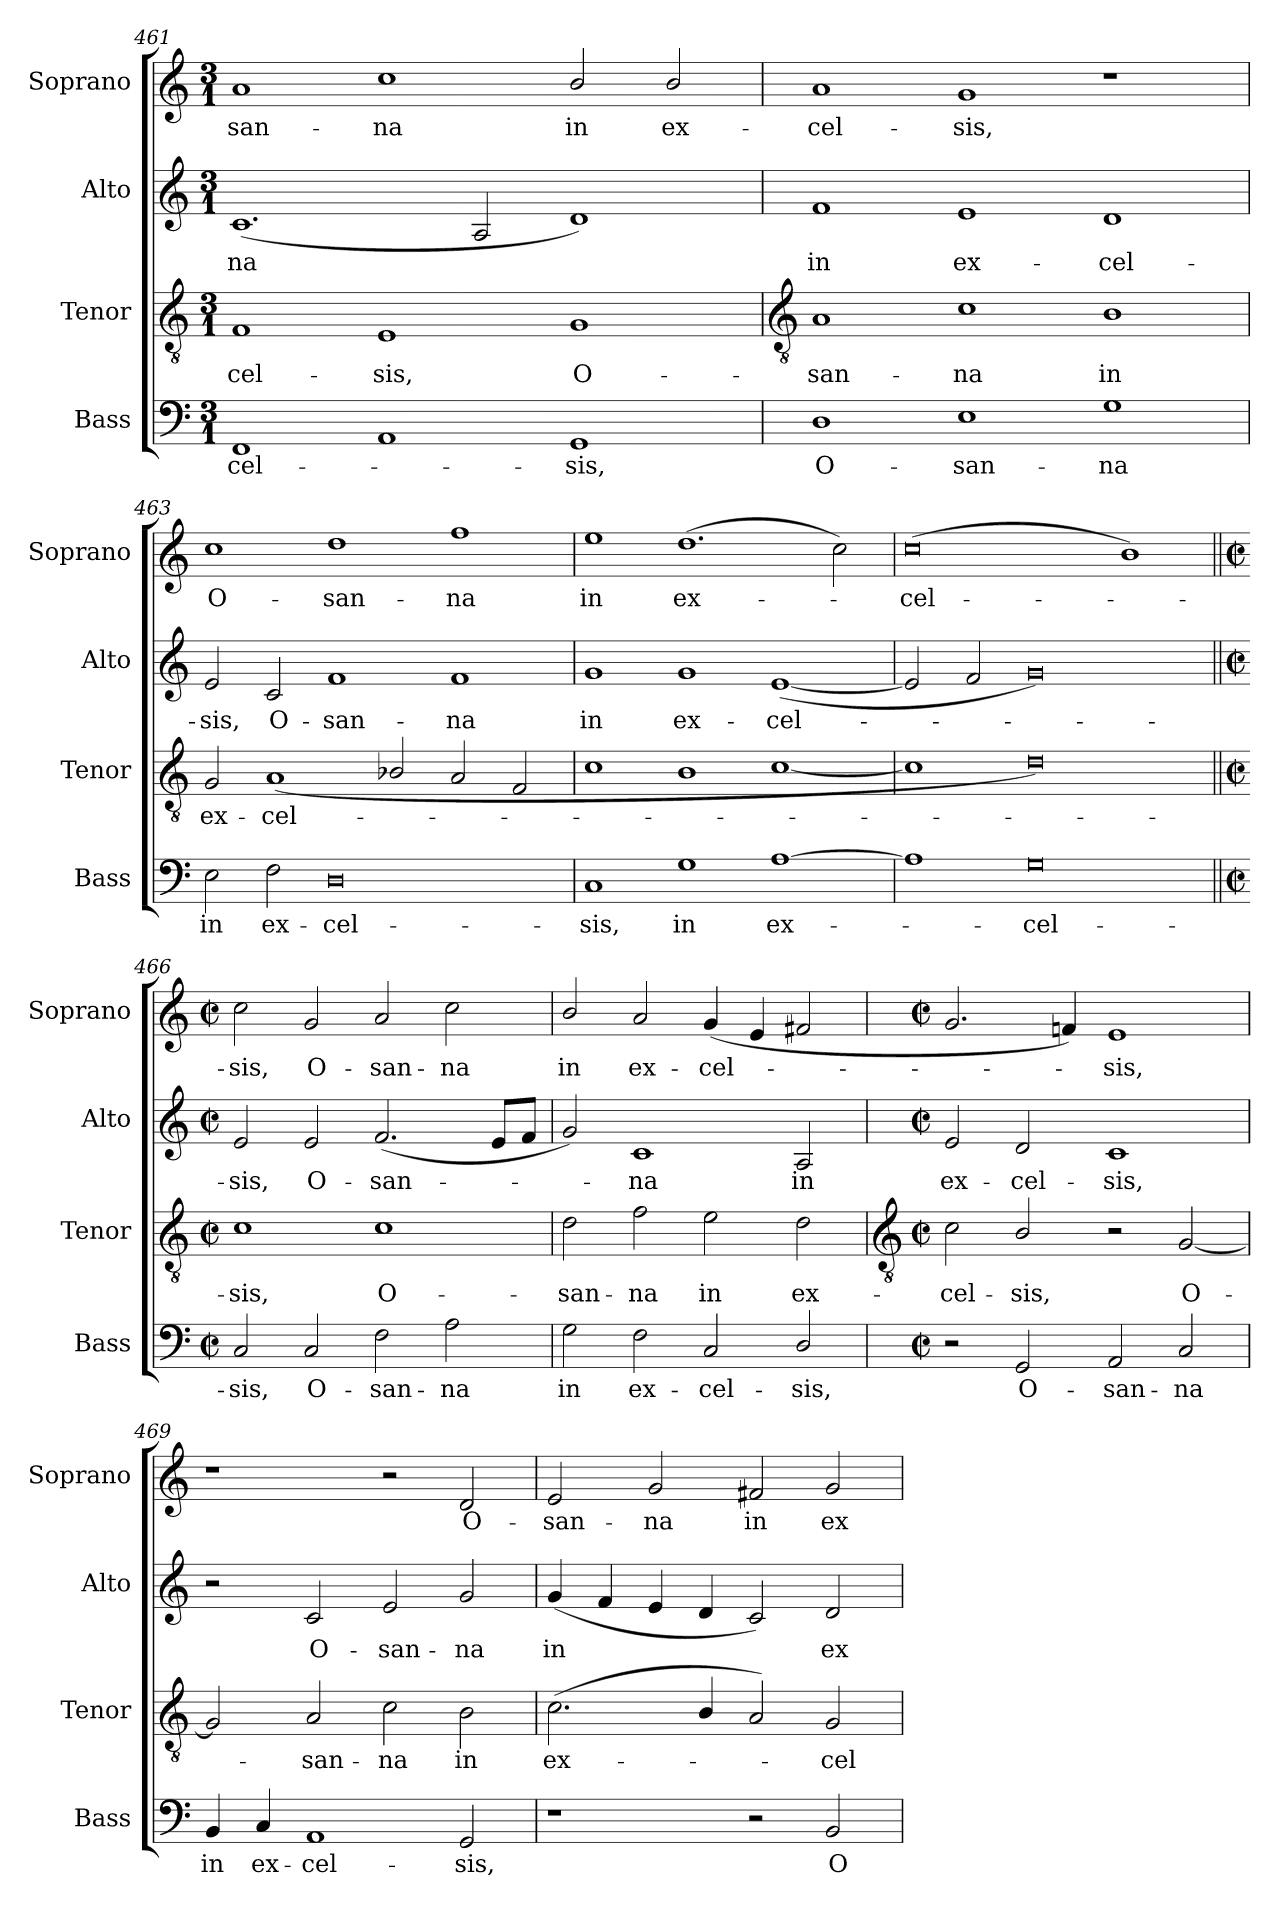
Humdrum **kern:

**kern	**text	**kern	**text	**kern	**text	**kern	**text
*part4	*part4	*part3	*part3	*part2	*part2	*part1	*part1
*staff4	*staff4	*staff3	*staff3	*staff2	*staff2	*staff1	*staff1
*I"Bass	*	*I"Tenor	*	*I"Alto	*	*I"Soprano	*
*I'Bass	*	*I'Tenor	*	*I'Alto	*	*I'Soprano	*
*clefF4	*	*clefGv2	*	*clefG2	*	*clefG2	*
*k[]	*	*k[]	*	*k[]	*	*k[]	*
*C:	*	*C:	*	*C:	*	*C:	*
*M3/1	*	*M3/1	*	*M3/1	*	*M3/1	*
=461	=461	=461	=461	=461	=461	=461	=461
!	!LO:LY:b	!	!LO:LY:b	!	!LO:LY:b	!	!LO:LY:b
1FF	-cel-	1F	-cel-	(<1.c	-na	1a	-san-
!	!	!	!LO:LY:b	!	!	!	!LO:LY:b
1AA	.	1E	-sis,	.	.	1cc	-na
.	.	.	.	2A	.	.	.
!	!LO:LY:b	!	!LO:LY:b	!	!	!	!LO:LY:b
1GG	sis,	1G	O-	1d)	.	2b/	in
!	!	!	!	!	!	!	!LO:LY:b
.	.	.	.	.	.	2b/	ex-
!!LO:LB:g=z
=462	=462	=462	=462	=462	=462	=462	=462
*	*	*clefGv2	*	*	*	*	*
!	!LO:LY:b	!	!LO:LY:b	!	!LO:LY:b	!	!LO:LY:b
1D	O-	1A	-san-	1f	in	1a	-cel-
!	!LO:LY:b	!	!LO:LY:b	!	!LO:LY:b	!	!LO:LY:b
1E	-san-	1c	-na	1e	ex-	1g	-sis,
!	!LO:LY:b	!	!LO:LY:b	!	!LO:LY:b	!	!
1G	-na	1B	in	1d	-cel-	1r	.
=463	=463	=463	=463	=463	=463	=463	=463
!	!LO:LY:b	!	!LO:LY:b	!	!LO:LY:b	!	!LO:LY:b
2E	in	2G	ex-	2e	-sis,	1cc	O-
!	!LO:LY:b	!	!LO:LY:b	!	!LO:LY:b	!	!
2F	ex-	(<1A	-cel-	2c	O-	.	.
!	!LO:LY:b	!	!	!	!LO:LY:b	!	!LO:LY:b
0D	-cel-	.	.	1f	-san-	1dd	-san-
.	.	2B-X/	.	.	.	.	.
!	!	!	!	!	!LO:LY:b	!	!LO:LY:b
.	.	2A	.	1f	-na	1ff	-na
.	.	2F	.	.	.	.	.
=464	=464	=464	=464	=464	=464	=464	=464
!	!LO:LY:b	!	!	!	!LO:LY:b	!	!LO:LY:b
1C	-sis,	1c/	.	1g	in	1ee	in
!	!LO:LY:b	!	!	!	!LO:LY:b	!	!LO:LY:b
1G	in	1B/	.	1g	ex-	(>1.dd	ex-
!	!LO:LY:b	!	!	!	!LO:LY:b	!	!
[1A	ex-	[1c/	.	(<[1e	-cel-	.	.
.	.	.	.	.	.	2cc)	.
=465	=465	=465	=465	=465	=465	=465	=465
!	!	!	!	!	!	!	!LO:LY:b
1A]	.	1c/]	.	2e]	.	(>0cc	cel-
.	.	.	.	2f	.	.	.
!	!LO:LY:b	!	!	!	!	!	!
0G	cel-	0d/)	.	0g)	.	.	.
.	.	.	.	.	.	1b)	.
=466||	=466||	=466||	=466||	=466||	=466||	=466||	=466||
*M4/2	*	*M4/2	*	*M4/2	*	*M4/2	*
*met(c|)	*	*met(c|)	*	*met(c|)	*	*met(c|)	*
!	!LO:LY:b	!	!LO:LY:b	!	!LO:LY:b	!	!LO:LY:b
2C	-sis,	1c	sis,	2e	sis,	2cc	sis,
!	!LO:LY:b	!	!	!	!LO:LY:b	!	!LO:LY:b
2C	O-	.	.	2e	O-	2g	O-
!	!LO:LY:b	!	!LO:LY:b	!	!LO:LY:b	!	!LO:LY:b
2F	-san-	1c	O-	(<2.f	-san-	2a	-san-
!	!LO:LY:b	!	!	!	!	!	!LO:LY:b
2A	-na	.	.	.	.	2cc	-na
.	.	.	.	8eL	.	.	.
.	.	.	.	8fJ	.	.	.
=467	=467	=467	=467	=467	=467	=467	=467
!	!LO:LY:b	!	!LO:LY:b	!	!	!	!LO:LY:b
2G	in	2d	-san-	2g)	.	2b/	in
!	!LO:LY:b	!	!LO:LY:b	!	!LO:LY:b	!	!LO:LY:b
2F	ex-	2f	-na	1c	na	2a	ex-
!	!LO:LY:b	!	!LO:LY:b	!	!	!	!LO:LY:b
2C	-cel-	2e	in	.	.	(<4g	-cel-
.	.	.	.	.	.	4e	.
!	!LO:LY:b	!	!LO:LY:b	!	!LO:LY:b	!	!
2D/	-sis,	2d	ex-	2A	in	2f#X	.
!!LO:LB:g=z
=468	=468	=468	=468	=468	=468	=468	=468
*	*	*clefGv2	*	*	*	*	*
*M4/2	*	*M4/2	*	*M4/2	*	*M4/2	*
*met(c|)	*	*met(c|)	*	*met(c|)	*	*met(c|)	*
!	!	!	!LO:LY:b	!	!LO:LY:b	!	!
2r	.	2c	-cel-	2e	ex-	2.g	.
!	!LO:LY:b	!	!LO:LY:b	!	!LO:LY:b	!	!
2GG	O-	2B/	-sis,	2d	-cel-	.	.
.	.	.	.	.	.	4fn)	.
!	!LO:LY:b	!	!	!	!LO:LY:b	!	!LO:LY:b
2AA	-san-	2r	.	1c	-sis,	1e	sis,
!	!LO:LY:b	!	!LO:LY:b	!	!	!	!
2C	-na	[2G	O-	.	.	.	.
=469	=469	=469	=469	=469	=469	=469	=469
!	!LO:LY:b	!	!	!	!	!	!
4BB	in	2G]	.	2r	.	1r	.
!	!LO:LY:b	!	!	!	!	!	!
4C	ex-	.	.	.	.	.	.
!	!LO:LY:b	!	!LO:LY:b	!	!LO:LY:b	!	!
1AA	-cel-	2A	san-	2c	O-	.	.
!	!	!	!LO:LY:b	!	!LO:LY:b	!	!
.	.	2c	-na	2e	-san-	2r	.
!	!LO:LY:b	!	!LO:LY:b	!	!LO:LY:b	!	!LO:LY:b
2GG	-sis,	2B	in	2g	-na	2d	O-
=470	=470	=470	=470	=470	=470	=470	=470
!	!	!	!LO:LY:b	!	!LO:LY:b	!	!LO:LY:b
1r	.	(<2.c	ex-	(<4g	in	2e	-san-
.	.	.	.	4f	.	.	.
!	!	!	!	!	!	!	!LO:LY:b
.	.	.	.	4e	.	2g	-na
.	.	4B/	.	4d	.	.	.
!	!	!	!	!	!	!	!LO:LY:b
2r	.	2A)	.	2c)	.	2f#X	in
!	!LO:LY:b	!	!LO:LY:b	!	!LO:LY:b	!	!LO:LY:b
2BB	O-	2G	cel-	2d	ex-	2g	ex-
=	=	=	=	=	=	=	=
*-	*-	*-	*-	*-	*-	*-	*-
